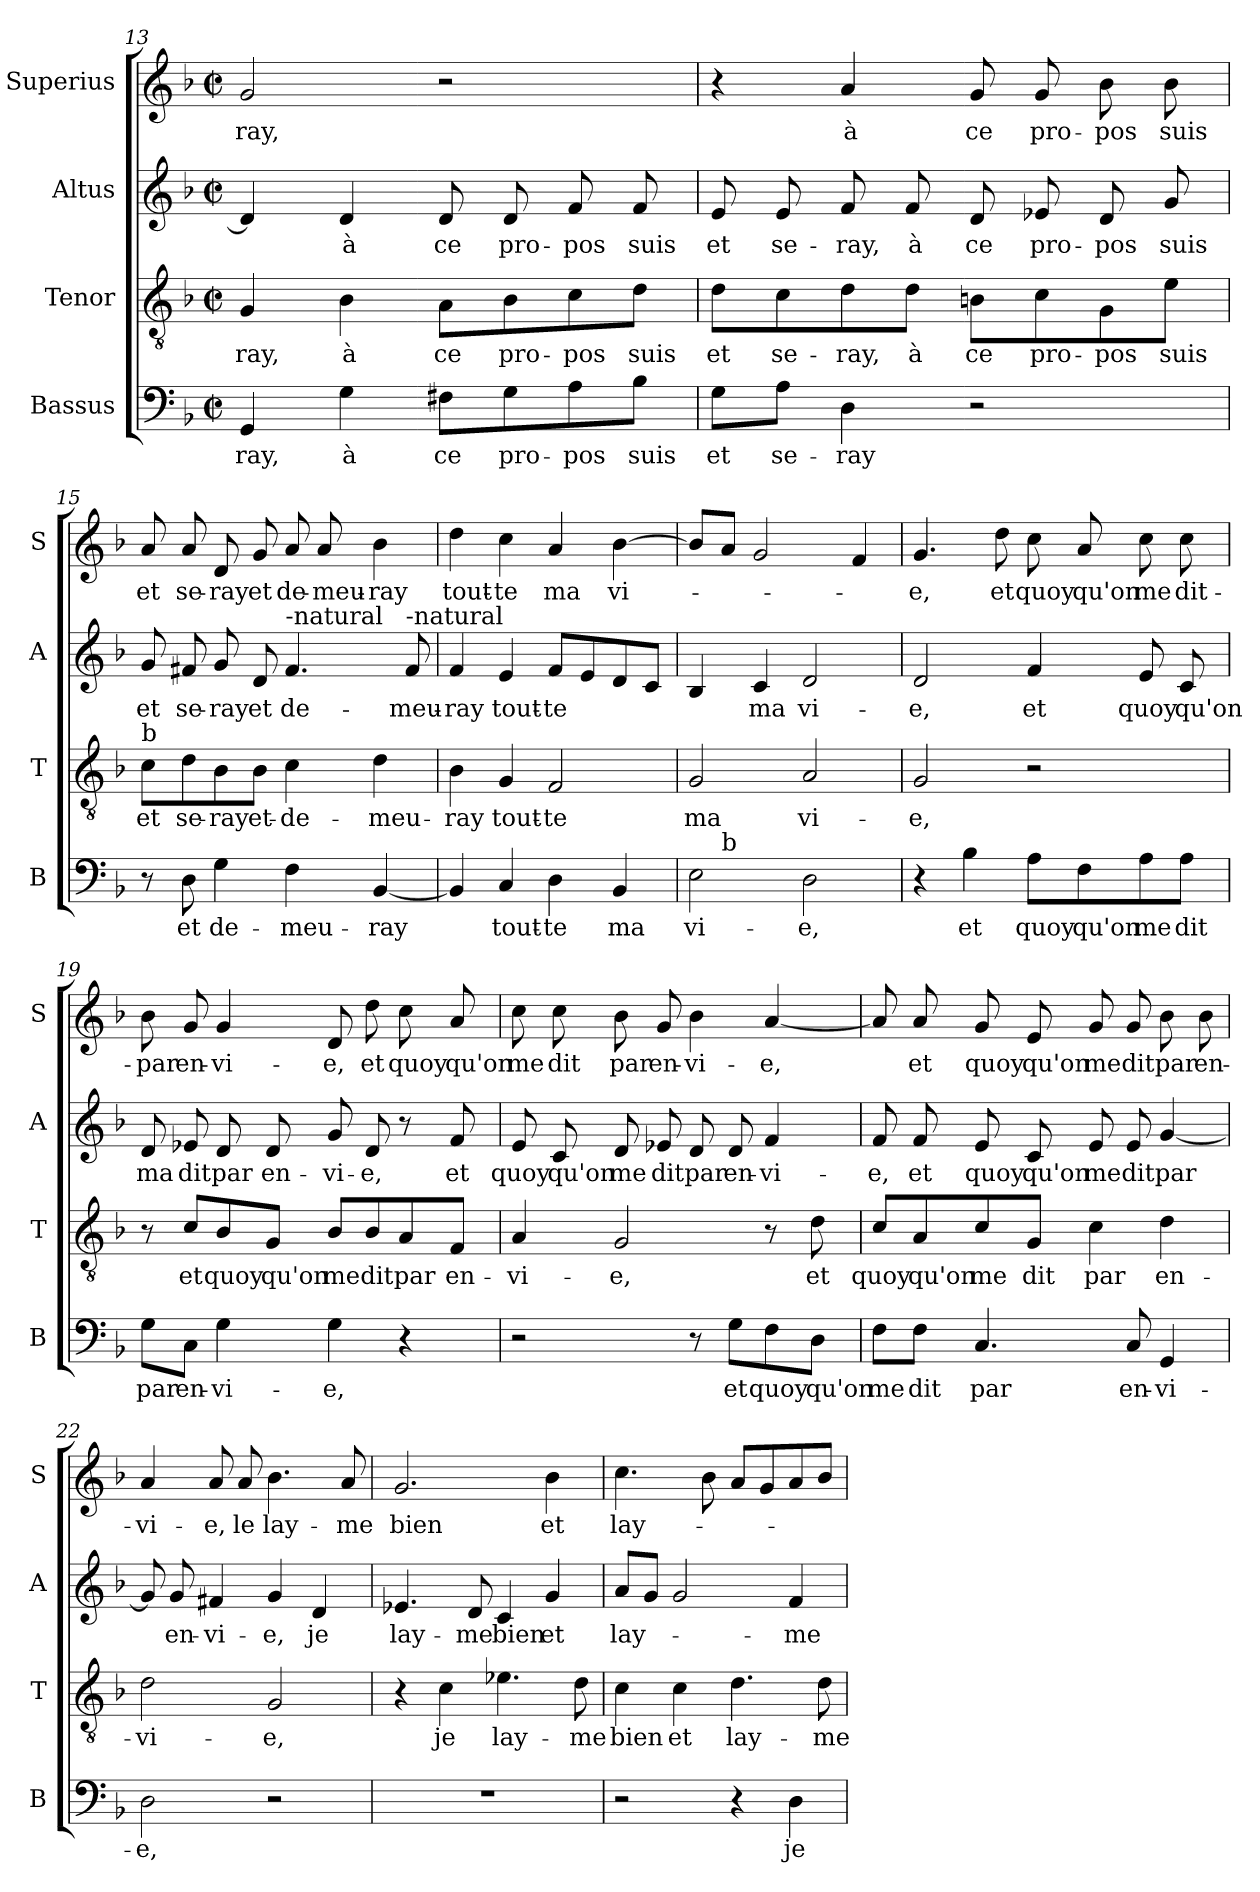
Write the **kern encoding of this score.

**kern	**text	**kern	**text	**kern	**text	**kern	**text
*part4	*part4	*part3	*part3	*part2	*part2	*part1	*part1
*staff4	*staff4	*staff3	*staff3	*staff2	*staff2	*staff1	*staff1
*I"Bassus	*	*I"Tenor	*	*I"Altus	*	*I"Superius	*
*I'B	*	*I'T	*	*I'A	*	*I'S	*
*clefF4	*	*clefGv2	*	*clefG2	*	*clefG2	*
*k[b-]	*	*k[b-]	*	*k[b-]	*	*k[b-]	*
*F:	*	*F:	*	*F:	*	*F:	*
*M2/2	*	*M2/2	*	*M2/2	*	*M2/2	*
*met(c|)	*	*met(c|)	*	*met(c|)	*	*met(c|)	*
=13	=13	=13	=13	=13	=13	=13	=13
4GG/	ray,	4G/	ray,	4d/]	.	2g/	-ray,
4G\	à	4B-\	à	4d/	à	.	.
8F#X\L	ce	8A\L	ce	8d/	ce	2r	.
8G\	pro-	8B-\	pro-	8d/	pro-	.	.
8A\	-pos	8c\	-pos	8f/	-pos	.	.
8B-\J	suis	8d\J	suis	8f/	suis	.	.
!!LO:PB:g=z
=14	=14	=14	=14	=14	=14	=14	=14
8G\L	et	8d\L	et	8e/	et	4r	.
8A\J	se-	8c\	se-	8e/	se-	.	.
4D\	-ray	8d\	-ray,	8f/	-ray,	4a/	à
.	.	8d\J	à	8f/	à	.	.
2r	.	8Bn\L	ce	8d/	ce	8g/	ce
.	.	8c\	pro-	8e-X/	pro-	8g/	pro-
.	.	8G\	-pos	8d/	-pos	8b-\	-pos
.	.	8e\J	suis	8g/	suis	8b-\	suis
=15	=15	=15	=15	=15	=15	=15	=15
!	!	!LO:TX:a:t=b	!	!	!	!	!
8r	.	8c\L	et	8g/	et	8a/	et
8D\	et	8d\	se-	8f#X/	se-	8a/	se-
4G\	de-	8B-\	-ray	8g/	-ray	8d/	-ray
.	.	8B-\J	et-	8d/	et	8g/	et
!	!	!	!	!LO:TX:a:t=-natural	!	!	!
4F\	-meu-	4c\	-de-	4.f#/	de-	8a/	de-
.	.	.	.	.	.	8a/	-meu-
[4BB-/	-ray	4d\	-meu-	.	.	4b-\	-ray
!	!	!	!	!LO:TX:a:t=-natural	!	!	!
.	.	.	.	8f#/	-meu-	.	.
=16	=16	=16	=16	=16	=16	=16	=16
4BB-/]	.	4B-\	-ray	4f/	-ray	4dd\	tout-
4C/	tout-	4G/	tout-	4e/	tout-	4cc\	-te
4D\	-te	2F/	-te	8f/L	-te	4a/	ma
.	.	.	.	8e/	.	.	.
4BB-/	ma	.	.	8d/	.	[4b-\	vi-
.	.	.	.	8c/J	.	.	.
=17	=17	=17	=17	=17	=17	=17	=17
*^	*	*	*	*	*	*	*
2E\	8ryy	vi-	2G/	ma	4B-/	.	8b-/L]	.
!	!LO:TX:a:t=b	!	!	!	!	!	!	!
.	2..ryy	.	.	.	.	.	8a/J	.
.	.	.	.	.	4c/	ma	2g/	.
2D\	.	-e,	2A/	vi-	2d/	vi-	.	.
.	.	.	.	.	.	.	4f/	.
*v	*v	*	*	*	*	*	*	*
!!LO:LB:g=z
=18	=18	=18	=18	=18	=18	=18	=18
4r	.	2G/	-e,	2d/	-e,	4.g/	-e,
4B-\	et	.	.	.	.	.	.
.	.	.	.	.	.	8dd\	et
8A\L	quoy	2r	.	4f/	et	8cc\	quoy
8F\	qu'on	.	.	.	.	8a/	qu'on
8A\	me	.	.	8e/	quoy	8cc\	me
8A\J	dit	.	.	8c/	qu'on	8cc\	dit-
=19	=19	=19	=19	=19	=19	=19	=19
8G\L	par	8r	.	8d/	ma	8b-\	-par
8C\J	en-	8c/L	et	8e-X/	dit	8g/	en-
4G\	-vi-	8B-/	quoy	8d/	par	4g/	-vi-
.	.	8G/J	qu'on	8d/	en-	.	.
4G\	-e,	8B-/L	me	8g/	-vi-	8d/	-e,
.	.	8B-/	dit	8d/	-e,	8dd\	et
4r	.	8A/	par	8r	.	8cc\	quoy
.	.	8F/J	en-	8f/	et	8a/	qu'on
=20	=20	=20	=20	=20	=20	=20	=20
2r	.	4A/	-vi-	8e/	quoy	8cc\	me
.	.	.	.	8c/	qu'on	8cc\	dit
.	.	2G/	-e,	8d/	me	8b-\	par
.	.	.	.	8e-X/	dit	8g/	en-
8r	.	.	.	8d/	par	4b-\	-vi-
8G\L	et	.	.	8d/	en-	.	.
8F\	quoy	8r	.	4f/	-vi-	[4a/	-e,
8D\J	qu'on	8d\	et	.	.	.	.
!!LO:LB:g=z
=21	=21	=21	=21	=21	=21	=21	=21
8F\L	me	8c/L	quoy	8f/	-e,	8a/]	.
8F\J	dit	8A/	qu'on	8f/	et	8a/	et
4.C/	par	8c/	me	8e/	quoy	8g/	quoy
.	.	8G/J	dit	8c/	qu'on	8e/	qu'on
.	.	4c\	par	8e/	me	8g/	me
8C/	en-	.	.	8e/	dit	8g/	dit
4GG/	-vi-	4d\	en-	[4g/	par	8b-\	par
.	.	.	.	.	.	8b-\	en-
=22	=22	=22	=22	=22	=22	=22	=22
2D\	-e,	2d\	-vi-	8g/]	.	4a/	-vi-
.	.	.	.	8g/	en-	.	.
.	.	.	.	4f#X/	-vi-	8a/	-e,
.	.	.	.	.	.	8a/	le
2r	.	2G/	-e,	4g/	-e,	4.b-\	lay-
.	.	.	.	4d/	je	.	.
.	.	.	.	.	.	8a/	-me
=23	=23	=23	=23	=23	=23	=23	=23
1r	.	4r	.	4.e-X/	lay-	2.g/	bien
.	.	4c\	je	.	.	.	.
.	.	.	.	8d/	-me	.	.
.	.	4.e-X\	lay-	4c/	bien	.	.
.	.	.	.	4g/	et	4b-\	et
.	.	8d\	-me	.	.	.	.
=24	=24	=24	=24	=24	=24	=24	=24
2r	.	4c\	bien	8a/L	lay-	4.cc\	lay-
.	.	.	.	8g/J	.	.	.
.	.	4c\	et	2g/	.	.	.
.	.	.	.	.	.	8b-\	.
4r	.	4.d\	lay-	.	.	8a/L	.
.	.	.	.	.	.	8g/	.
4D\	je	.	.	4f/	-me-	8a/	.
.	.	8d\	-me-	.	.	8b-/J	.
=	=	=	=	=	=	=	=
*-	*-	*-	*-	*-	*-	*-	*-
